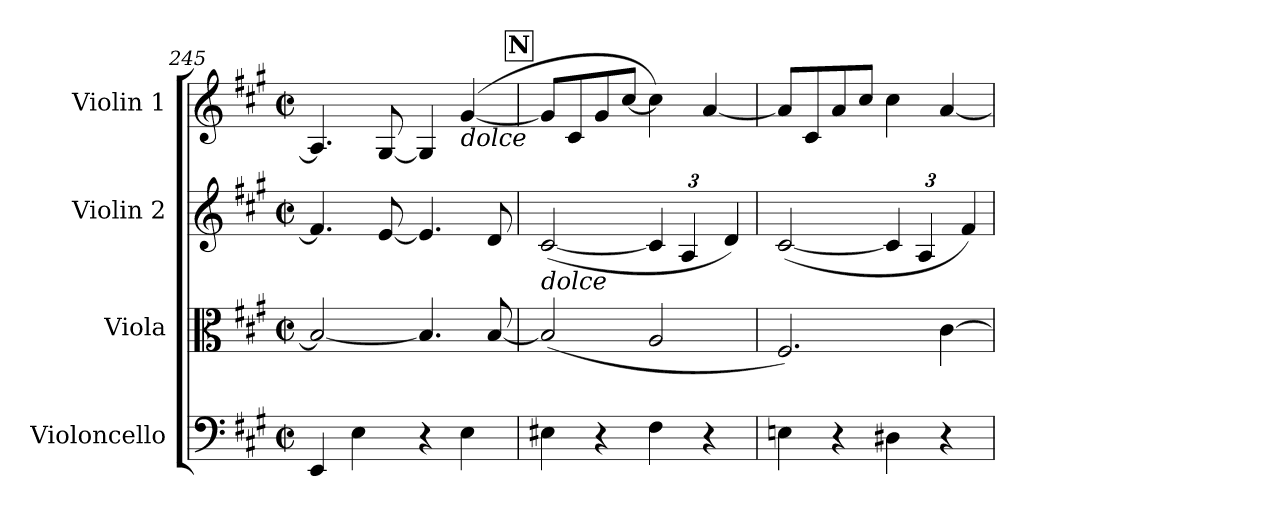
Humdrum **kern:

**kern	**kern	**kern	**kern
*part4	*part3	*part2	*part1
*staff4	*staff3	*staff2	*staff1
*I"Violoncello	*I"Viola	*I"Violin 2	*I"Violin 1
*I'Vc	*I'Vla	*I'Vln	*I'Vln
!!LO:LB:g=z
*clefF4	*clefC3	*clefG2	*clefG2
*k[f#c#g#]	*k[f#c#g#]	*k[f#c#g#]	*k[f#c#g#]
*M2/2	*M2/2	*M2/2	*M2/2
*met(c|)	*met(c|)	*met(c|)	*met(c|)
=245	=245	=245	=245
4EE/	2B/_	4.f#/]	4.A/]
4E\	.	.	.
.	.	[8e/	[8G#/
4r	4.B/]	4.e/]	4G#/]
!	!	!	!LO:TX:b:i:t=dolce
4E\	.	.	([4g#/
.	[8B/	8d/	.
!!LO:REH:place=s1:a:B:cj:fs=14:t=N
=246	=246	=246	=246
!	!	!LO:TX:b:i:t=dolce	!
4E#X\	(2B/]	([2c#/	8g#/L]
.	.	.	8c#/
4r	.	.	8g#/
.	.	.	[8cc#/J
*	*	*Xbrackettup	*
4F#\	2A/	6c#/]	4cc#\])
.	.	6A/	.
4r	.	.	[4a/
.	.	6d/)	.
!!LO:LB:g=z
=247	=247	=247	=247
4En\	2.F#/)	([2c#/	8a/L]
.	.	.	8c#/
4r	.	.	8a/
.	.	.	8cc#/J
4D#X\	.	6c#/]	4cc#\
.	.	6A/	.
4r	[4c#\	.	[4a/
.	.	6f#/)	.
=	=	=	=
*-	*-	*-	*-
